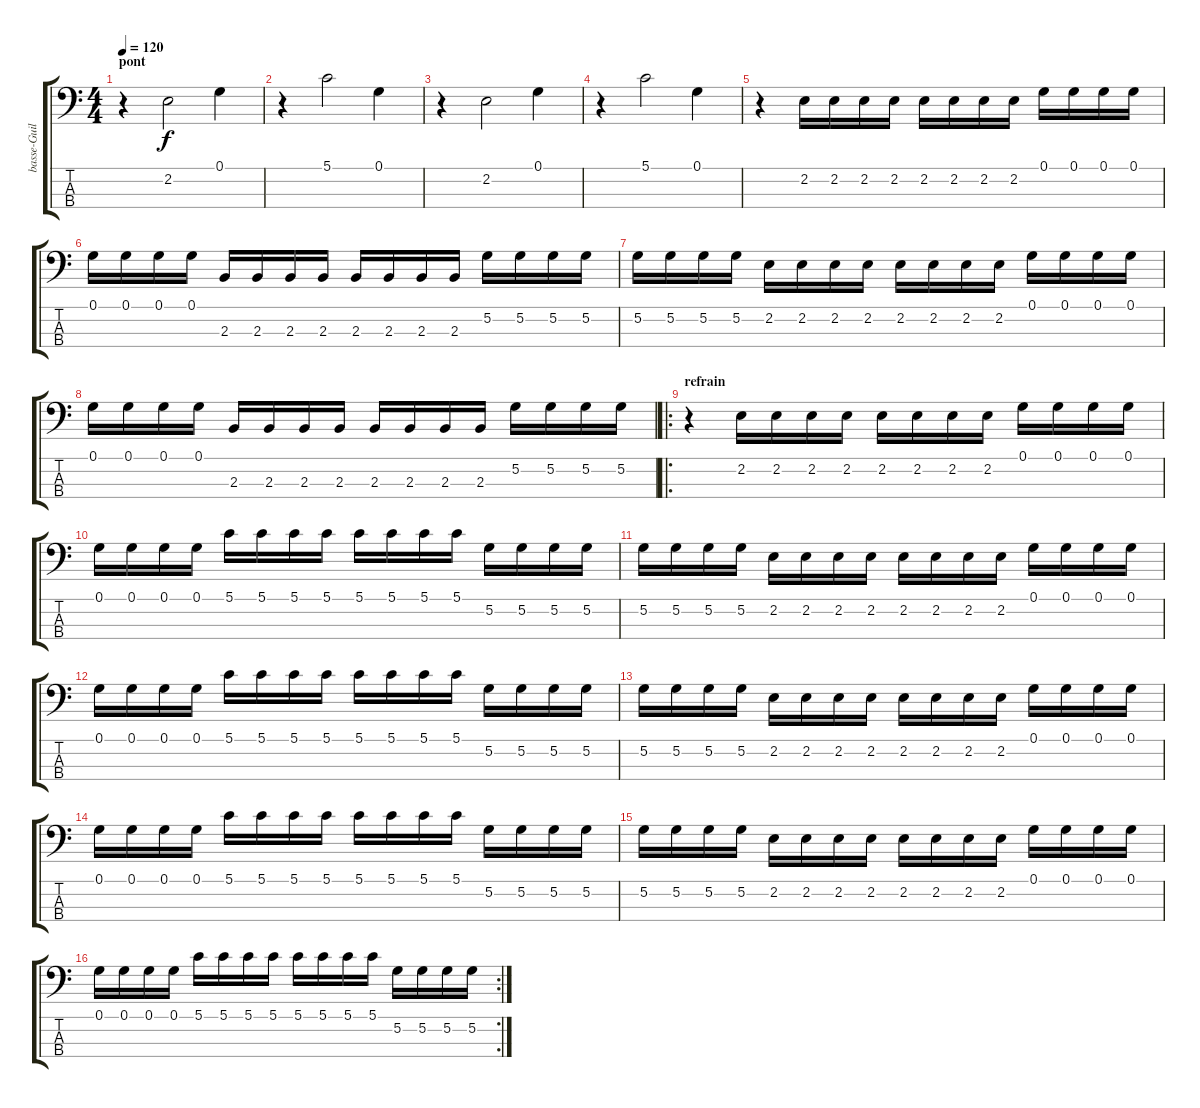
\track ("basse-Guillaume" "basse-Guil") {instrument electricbassfinger}
\staff {score tabs}
\tuning (G2 D2 A1 E1) {hide}
\ts (4 4)
\section ("" "pont")
\tempo 120
\clef f4
\ks c
r.4{dy f} 2.2.2 0.1.4 |
r.4 5.1.2 0.1.4 |
r.4 2.2.2 0.1.4 |
r.4 5.1.2 0.1.4 |
r.4 2.2.16 2.2.16 2.2.16 2.2.16 2.2.16 2.2.16 2.2.16 2.2.16 0.1.16 0.1.16 0.1.16 0.1.16 |
0.1.16 0.1.16 0.1.16 0.1.16 2.3.16 2.3.16 2.3.16 2.3.16 2.3.16 2.3.16 2.3.16 2.3.16 5.2.16 5.2.16 5.2.16 5.2.16 |
5.2.16 5.2.16 5.2.16 5.2.16 2.2.16 2.2.16 2.2.16 2.2.16 2.2.16 2.2.16 2.2.16 2.2.16 0.1.16 0.1.16 0.1.16 0.1.16 |
0.1.16 0.1.16 0.1.16 0.1.16 2.3.16 2.3.16 2.3.16 2.3.16 2.3.16 2.3.16 2.3.16 2.3.16 5.2.16 5.2.16 5.2.16 5.2.16 |
\ro
\section ("" "refrain")
r.4 2.2.16 2.2.16 2.2.16 2.2.16 2.2.16 2.2.16 2.2.16 2.2.16 0.1.16 0.1.16 0.1.16 0.1.16 |
0.1.16 0.1.16 0.1.16 0.1.16 5.1.16 5.1.16 5.1.16 5.1.16 5.1.16 5.1.16 5.1.16 5.1.16 5.2.16 5.2.16 5.2.16 5.2.16 |
5.2.16 5.2.16 5.2.16 5.2.16 2.2.16 2.2.16 2.2.16 2.2.16 2.2.16 2.2.16 2.2.16 2.2.16 0.1.16 0.1.16 0.1.16 0.1.16 |
0.1.16 0.1.16 0.1.16 0.1.16 5.1.16 5.1.16 5.1.16 5.1.16 5.1.16 5.1.16 5.1.16 5.1.16 5.2.16 5.2.16 5.2.16 5.2.16 |
5.2.16 5.2.16 5.2.16 5.2.16 2.2.16 2.2.16 2.2.16 2.2.16 2.2.16 2.2.16 2.2.16 2.2.16 0.1.16 0.1.16 0.1.16 0.1.16 |
0.1.16 0.1.16 0.1.16 0.1.16 5.1.16 5.1.16 5.1.16 5.1.16 5.1.16 5.1.16 5.1.16 5.1.16 5.2.16 5.2.16 5.2.16 5.2.16 |
5.2.16 5.2.16 5.2.16 5.2.16 2.2.16 2.2.16 2.2.16 2.2.16 2.2.16 2.2.16 2.2.16 2.2.16 0.1.16 0.1.16 0.1.16 0.1.16 |
\rc 2
0.1.16 0.1.16 0.1.16 0.1.16 5.1.16 5.1.16 5.1.16 5.1.16 5.1.16 5.1.16 5.1.16 5.1.16 5.2.16 5.2.16 5.2.16 5.2.16
